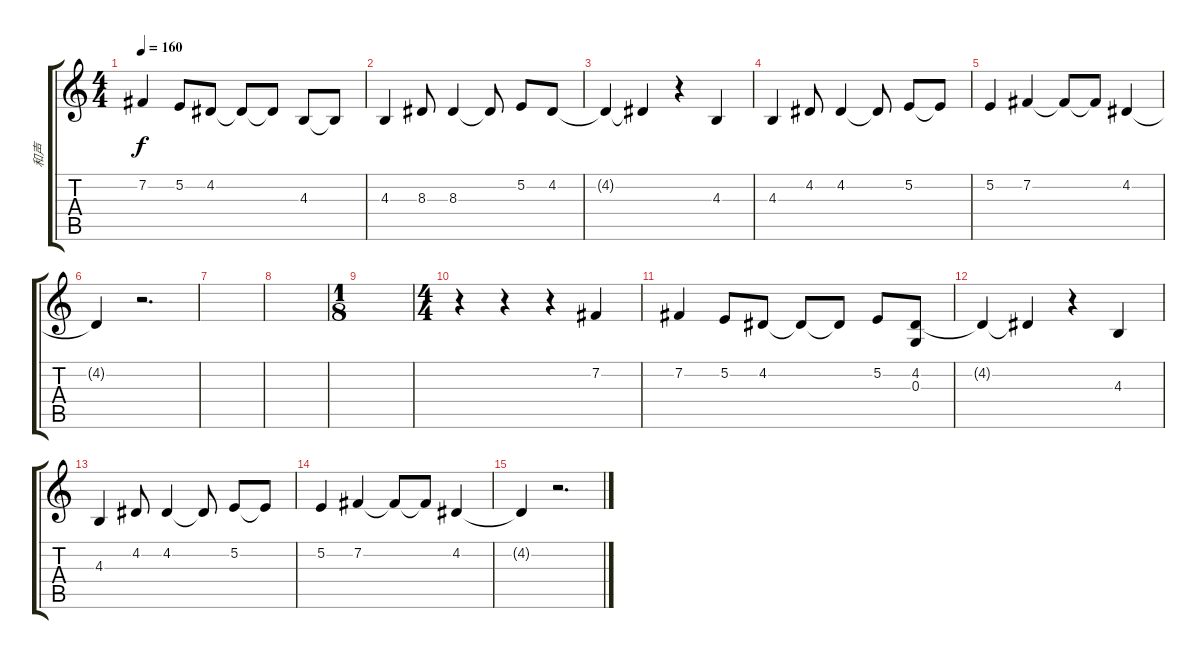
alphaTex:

\track ("和声" "和声") {instrument harmonica}
\staff {score tabs}
\tuning (E4 B3 G3 D3 A2 E2) {hide}
\ts (4 4)
\tempo 160
\clef g2
\ks c
7.2.4{dy f} 5.2.8 4.2.8 4.2{t}.8 4.2{t}.8 4.3.8 4.3{t}.8 |
4.3.4 8.3.8 8.3.4 8.3{t}.8 5.2.8 4.2.8 |
4.2{t}.4 4.2{t}.4 r.4 4.3.4 |
4.3.4 4.2.8 4.2.4 4.2{t}.8 5.2.8 5.2{t}.8 |
5.2.4 7.2.4 7.2{t}.8 7.2{t}.8 4.2.4 |
4.2{t}.4 r.2{d} |
|
|
\ts (1 8)
|
\ts (4 4)
r.4 r.4 r.4 7.2.4 |
7.2.4 5.2.8 4.2.8 4.2{t}.8 4.2{t}.8 5.2.8 (4.2 0.3).8 |
4.2{t}.4 4.2{t}.4 r.4 4.3.4 |
4.3.4 4.2.8 4.2.4 4.2{t}.8 5.2.8 5.2{t}.8 |
5.2.4 7.2.4 7.2{t}.8 7.2{t}.8 4.2.4 |
4.2{t}.4 r.2{d}
